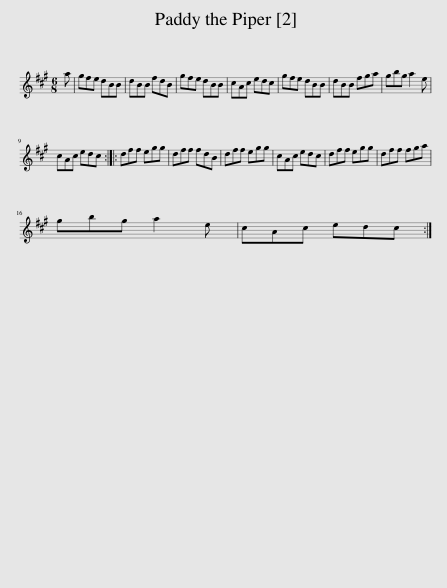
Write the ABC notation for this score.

X:1
L:1/8
M:6/8
I:linebreak $
K:A
V:1 treble
V:1
 a | gfe dBB | dBB fdB | gfe dBB | cAc edc | %5
 gfe dBB | dBB fga | gbg a2 e |$ cAc edc :: dff egg | %10
 dff fdB | dff egg | cAc edc | dff egg | dff fga |$ %15
 gbg a2 e | cAc edc :| %17
